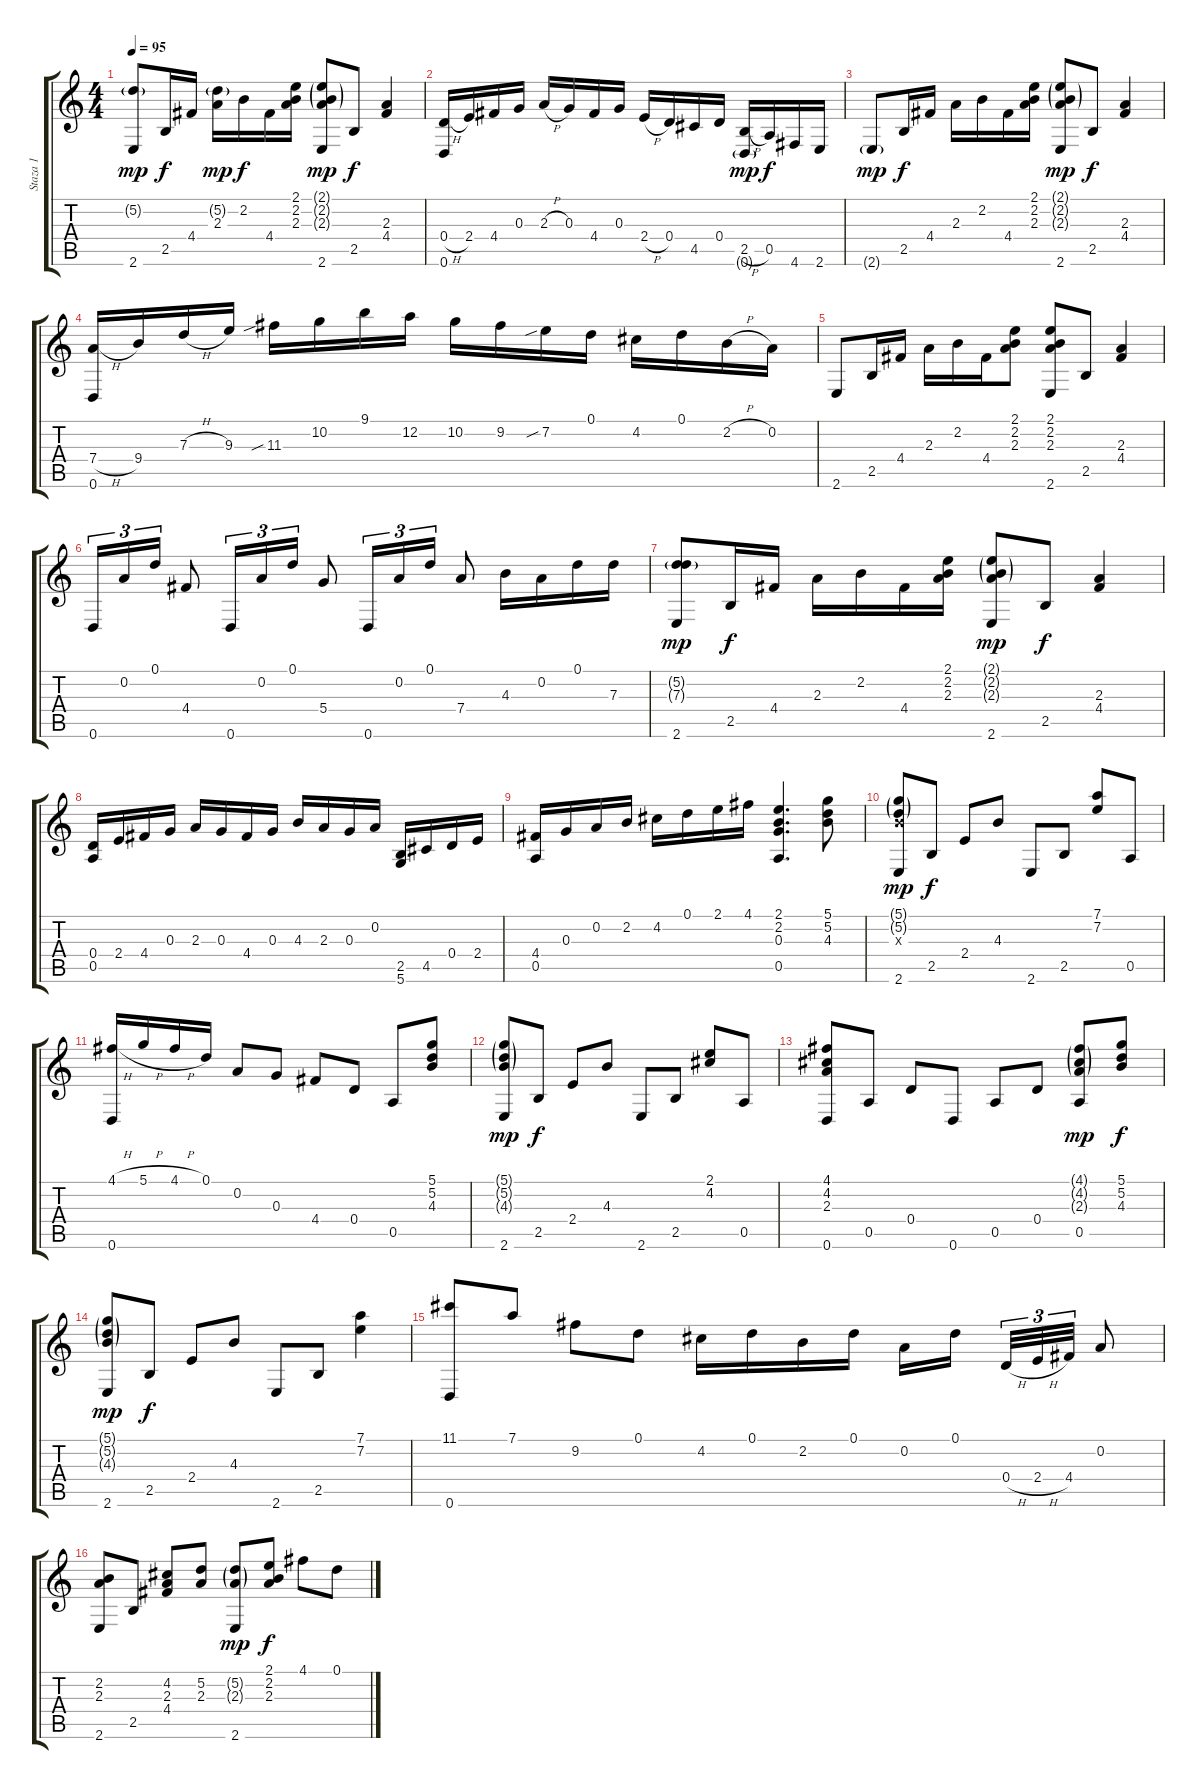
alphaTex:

\track ("Staza 1" "Staza 1") {instrument acousticguitarsteel}
\staff {score tabs}
\tuning (D4 A3 G3 D3 A2 D2) {hide}
\ts (4 4)
\tempo 95
\clef g2
\ks c
(5.2{g} 2.6).8{dy mp} 2.5.16{dy f} 4.4.16 (5.2{g} 2.3).16{dy mp} 2.2.16{dy f} 4.4.16 (2.1 2.2 2.3).16 (2.1{g} 2.2{g} 2.3{g} 2.6).8{dy mp} 2.5.8{dy f} (2.3 4.4).4 |
(0.4{h} 0.6).16 2.4.16 4.4.16 0.3.16 2.3{h}.16 0.3.16 4.4.16 0.3.16 2.4{h}.16 0.4.16 4.5.16 0.4.16 (2.5{h} 0.6{g}).16{dy mp} 0.5.16{dy f} 4.6.16 2.6.16 |
2.6{g}.8{dy mp} 2.5.16{dy f} 4.4.16 2.3.16 2.2.16 4.4.16 (2.1 2.2 2.3).16 (2.1{g} 2.2{g} 2.3{g} 2.6).8{dy mp} 2.5.8{dy f} (2.3 4.4).4 |
(7.4{h} 0.6).16 9.4.16 7.3{h}.16 9.3.16 11.3{sib}.16 10.2.16 9.1.16 12.2.16 10.2.16 9.2.16 7.2{sib}.16 0.1.16 4.2.16 0.1.16 2.2{h}.16 0.2.16 |
2.6.8 2.5.16 4.4.16 2.3.16 2.2.16 4.4.16 (2.1 2.2 2.3).8 (2.1 2.2 2.3 2.6).8 2.5.8 (2.3 4.4).4 |
0.6.16{tu (3 2)} 0.2.16{tu (3 2)} 0.1.16{tu (3 2)} 4.4.8 0.6.16{tu (3 2)} 0.2.16{tu (3 2)} 0.1.16{tu (3 2)} 5.4.8 0.6.16{tu (3 2)} 0.2.16{tu (3 2)} 0.1.16{tu (3 2)} 7.4.8 4.3.16 0.2.16 0.1.16 7.3.16 |
(5.2{g} 7.3{g} 2.6).8{dy mp} 2.5.16{dy f} 4.4.16 2.3.16 2.2.16 4.4.16 (2.1 2.2 2.3).16 (2.1{g} 2.2{g} 2.3{g} 2.6).8{dy mp} 2.5.8{dy f} (2.3 4.4).4 |
(0.4 0.5).16 2.4.16 4.4.16 0.3.16 2.3.16 0.3.16 4.4.16 0.3.16 4.3.16 2.3.16 0.3.16 0.2.16 (2.5 5.6).16 4.5.16 0.4.16 2.4.16 |
(4.4 0.5).16 0.3.16 0.2.16 2.2.16 4.2.16 0.1.16 2.1.16 4.1.16 (2.1 2.2 0.3 0.5).4{d} (5.1 5.2 4.3).8 |
(5.1{g} 5.2{g} 4.3{x} 2.6).8{dy mp} 2.5.8{dy f} 2.4.8 4.3.8 2.6.8 2.5.8 (7.1 7.2).8 0.5.8 |
(4.1{h} 0.6).16 5.1{h}.16 4.1{h}.16 0.1.16 0.2.8 0.3.8 4.4.8 0.4.8 0.5.8 (5.1 5.2 4.3).8 |
(5.1{g} 5.2{g} 4.3{g} 2.6).8{dy mp} 2.5.8{dy f} 2.4.8 4.3.8 2.6.8 2.5.8 (2.1 4.2).8 0.5.8 |
(4.1 4.2 2.3 0.6).8 0.5.8 0.4.8 0.6.8 0.5.8 0.4.8 (4.1{g} 4.2{g} 2.3{g} 0.5).8{dy mp} (5.1 5.2 4.3).8{dy f} |
(5.1{g} 5.2{g} 4.3{g} 2.6).8{dy mp} 2.5.8{dy f} 2.4.8 4.3.8 2.6.8 2.5.8 (7.1 7.2).4 |
(11.1 0.6).8 7.1.8 9.2.8 0.1.8 4.2.16 0.1.16 2.2.16 0.1.16 0.2.16 0.1.16{beam splitsecondary} 0.4{h}.32{tu (3 2)} 2.4{h}.32{tu (3 2)} 4.4.32{tu (3 2)} 0.2.8 |
(2.2 2.3 2.6).8 2.5.8 (4.2 2.3 4.4).8 (5.2 2.3).8 (5.2{g} 2.3{g} 2.6).8{dy mp} (2.1 2.2 2.3).8{dy f} 4.1.8 0.1.8
